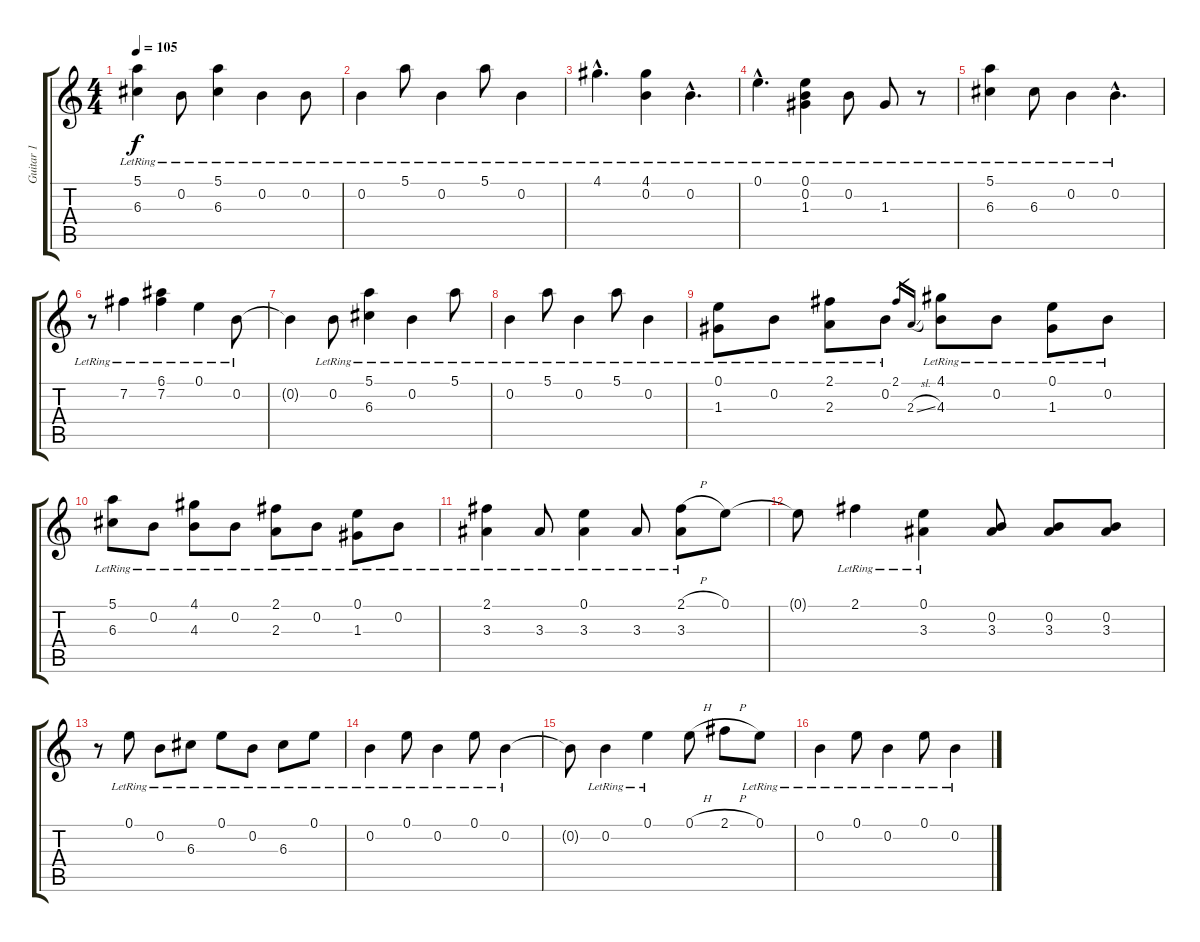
\track ("Guitar 1" "Guitar 1") {instrument acousticguitarsteel}
\staff {score tabs}
\tuning (E4 B3 G3 D3 A2 E2) {hide}
\ts (4 4)
\tempo 105
\clef g2
\ks c
(5.1{lr} 6.3{lr}).4{dy f} 0.2{lr}.8 (5.1{lr} 6.3{lr}).4 0.2{lr}.4 0.2{lr}.8 |
0.2{lr}.4 5.1{lr}.8 0.2{lr}.4 5.1{lr}.8 0.2{lr}.4 |
4.1{hac lr}.4{d} (4.1{lr} 0.2{lr}).4 0.2{hac lr}.4{d} |
0.1{hac lr}.4{d} (0.1{lr} 0.2{lr} 1.3{lr}).4 0.2{lr}.8 1.3{lr}.8 r.8 |
(5.1{lr} 6.3{lr}).4 6.3{lr}.8 0.2{lr}.4 0.2{hac lr}.4{d} |
r.8 7.2{lr}.4 (6.1{lr} 7.2{lr}).4 0.1{lr}.4 0.2{lr}.8 |
0.2{t}.4 0.2{lr}.8 (5.1{lr} 6.3{lr}).4 0.2{lr}.4 5.1{lr}.8 |
0.2{lr}.4 5.1{lr}.8 0.2{lr}.4 5.1{lr}.8 0.2{lr}.4 |
(0.1{lr} 1.3{lr}).8 0.2{lr}.8 (2.1{lr} 2.3{lr}).8 0.2{lr}.8 2.1.16{gr} 2.3{sl}.16{gr} (4.1{lr} 4.3{lr}).8 0.2{lr}.8 (0.1{lr} 1.3{lr}).8 0.2{lr}.8 |
(5.1{lr} 6.3{lr}).8 0.2{lr}.8 (4.1{lr} 4.3{lr}).8 0.2{lr}.8 (2.1{lr} 2.3{lr}).8 0.2{lr}.8 (0.1{lr} 1.3{lr}).8 0.2{lr}.8 |
(2.1{lr} 3.3{lr}).4 3.3{lr}.8 (0.1{lr} 3.3{lr}).4 3.3{lr}.8 (2.1{h} 3.3{lr}).8 0.1.8 |
0.1{t}.8 2.1{lr}.4 (0.1{lr} 3.3).4 (0.2 3.3).8 (0.2 3.3).8 (0.2 3.3).8 |
r.8 0.1{lr}.8 0.2{lr}.8 6.3{lr}.8 0.1{lr}.8 0.2{lr}.8 6.3{lr}.8 0.1{lr}.8 |
0.2{lr}.4 0.1{lr}.8 0.2{lr}.4 0.1{lr}.8 0.2{lr}.4 |
0.2{t}.8 0.2{lr}.4 0.1{lr}.4 0.1{h}.8 2.1{h}.8 0.1{lr}.8 |
0.2{lr}.4 0.1{lr}.8 0.2{lr}.4 0.1{lr}.8 0.2{lr}.4
